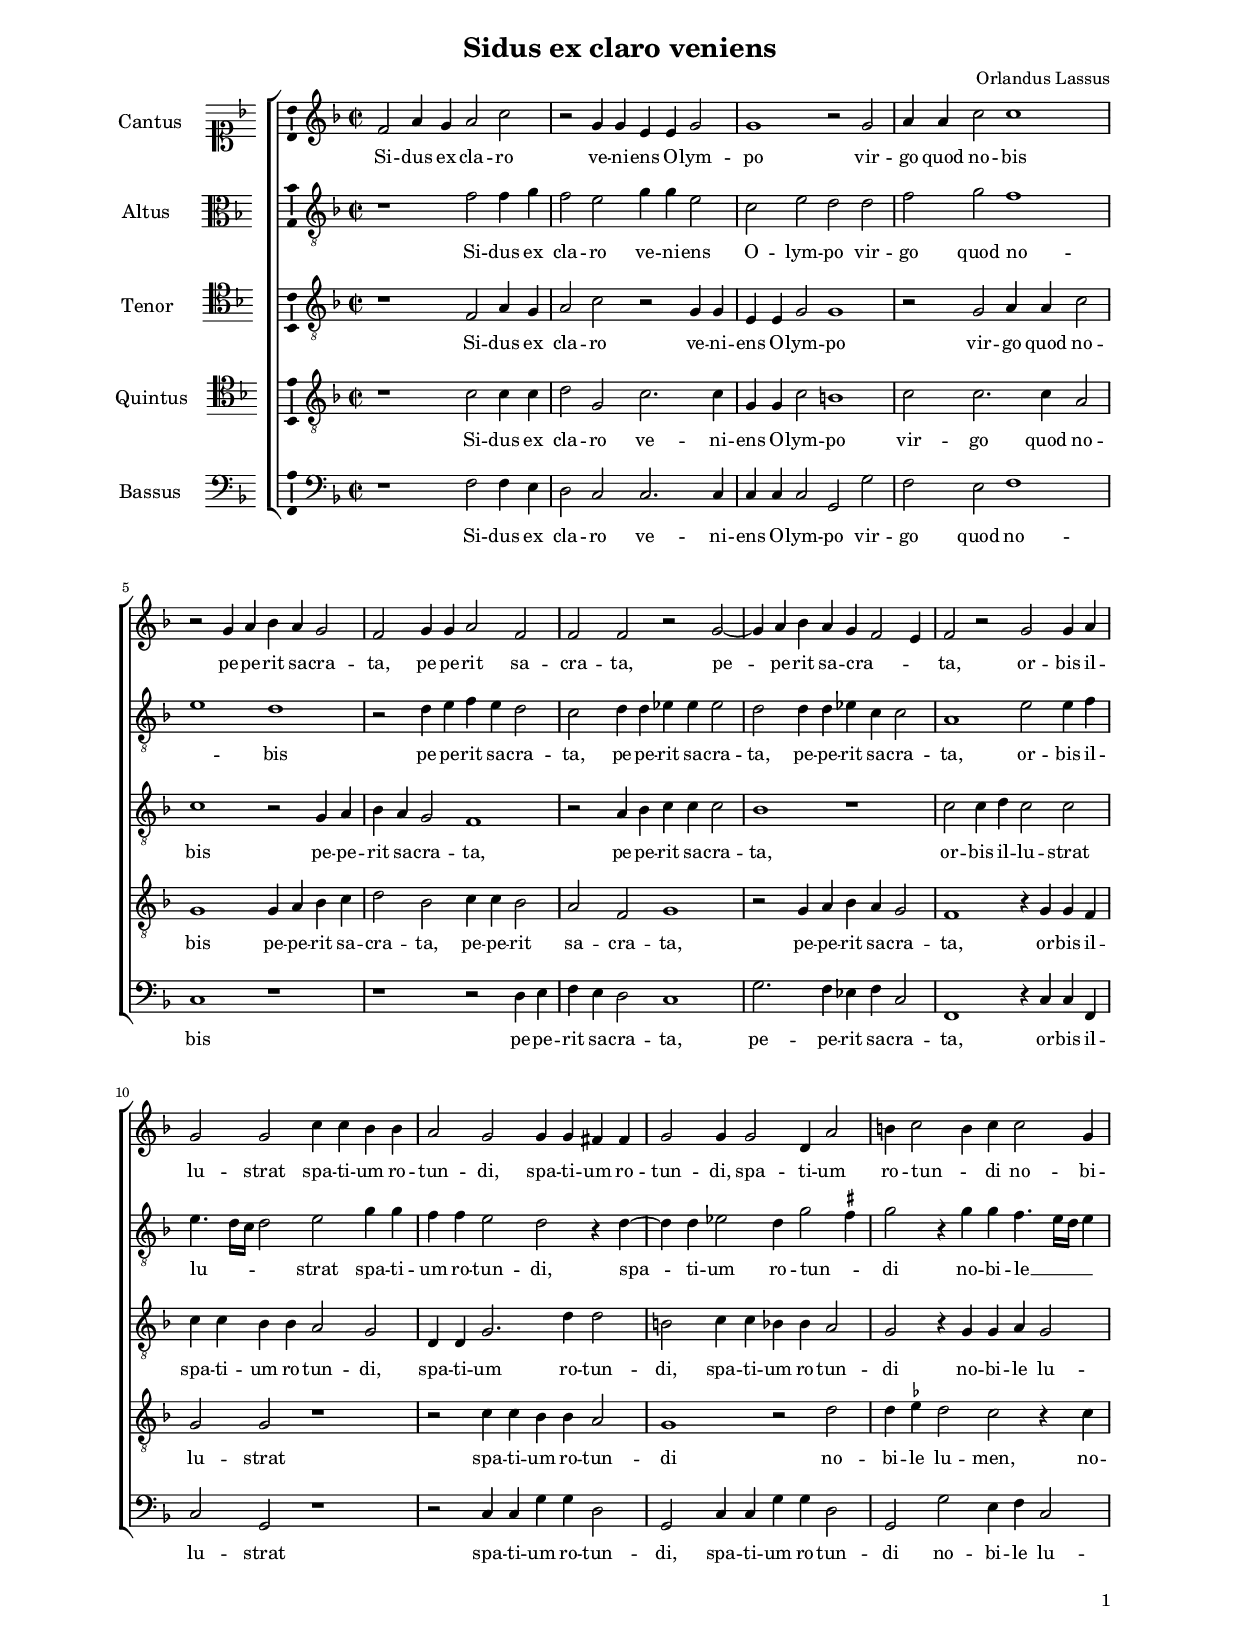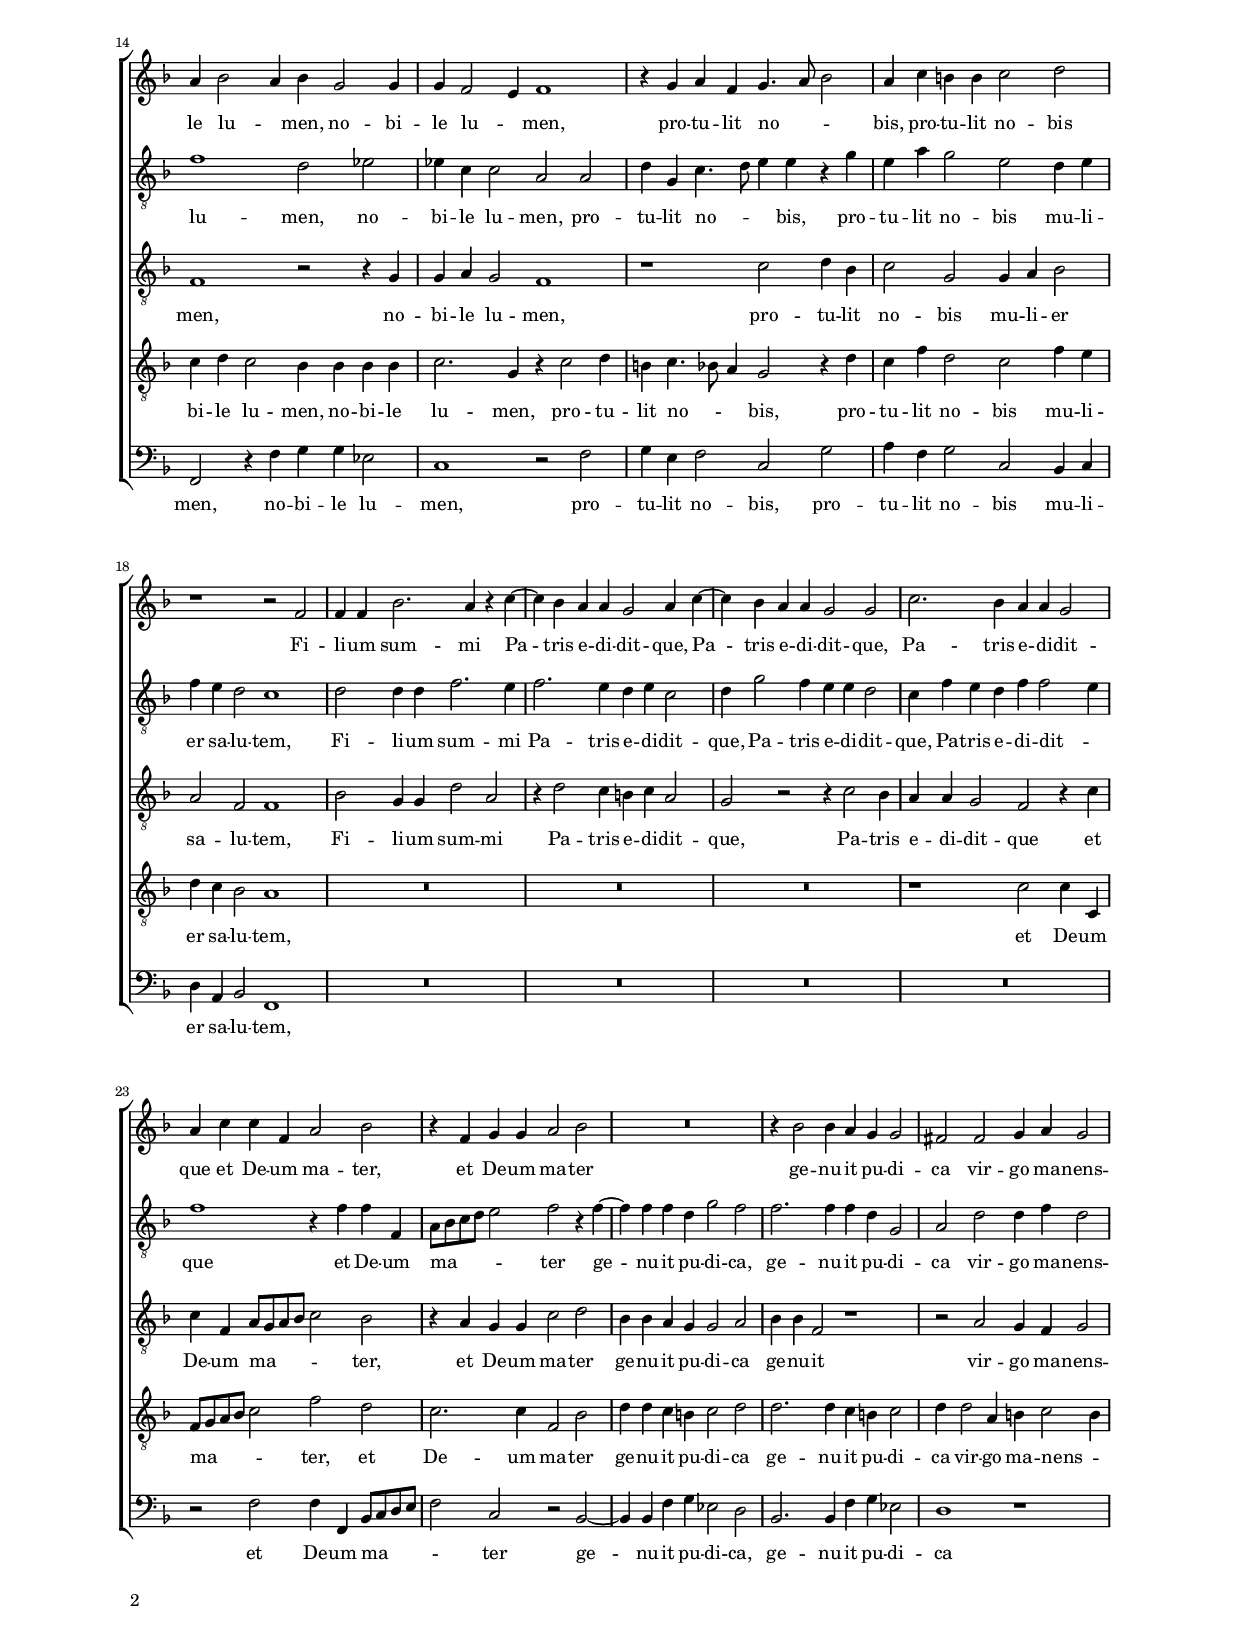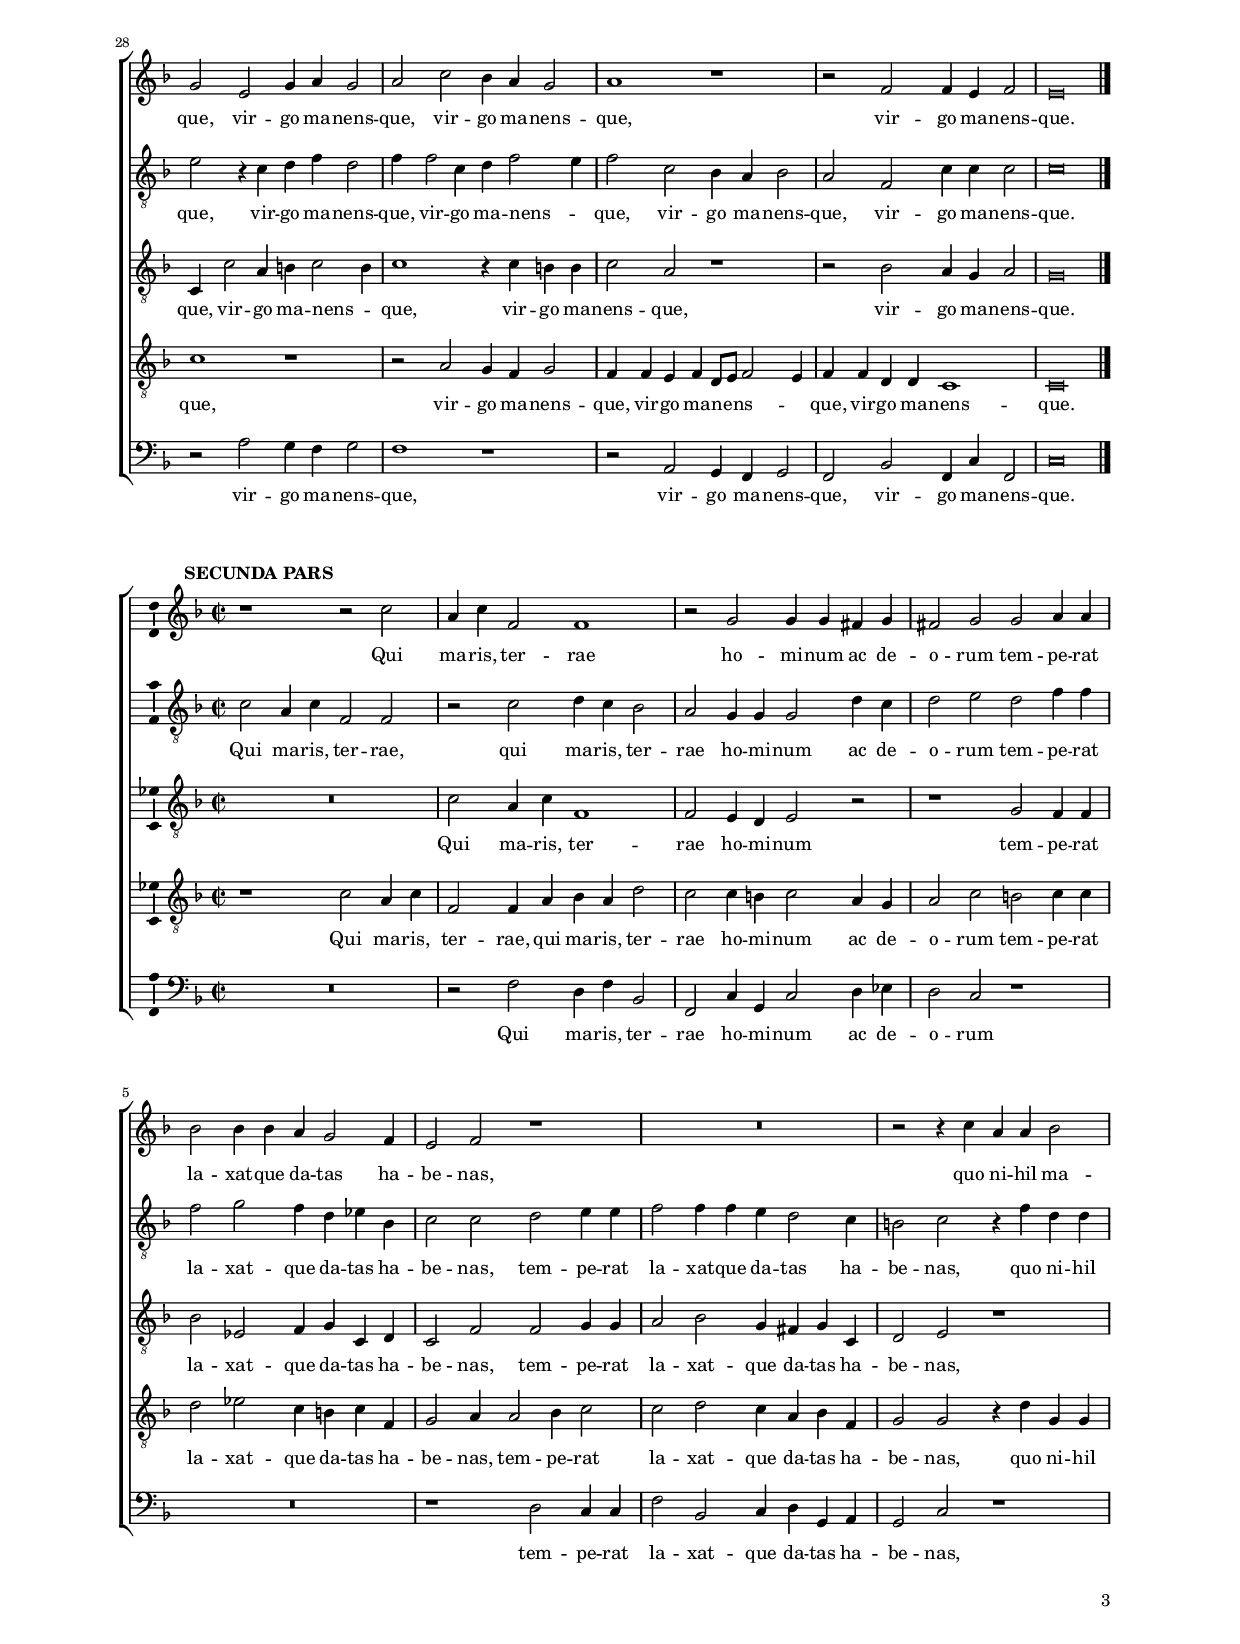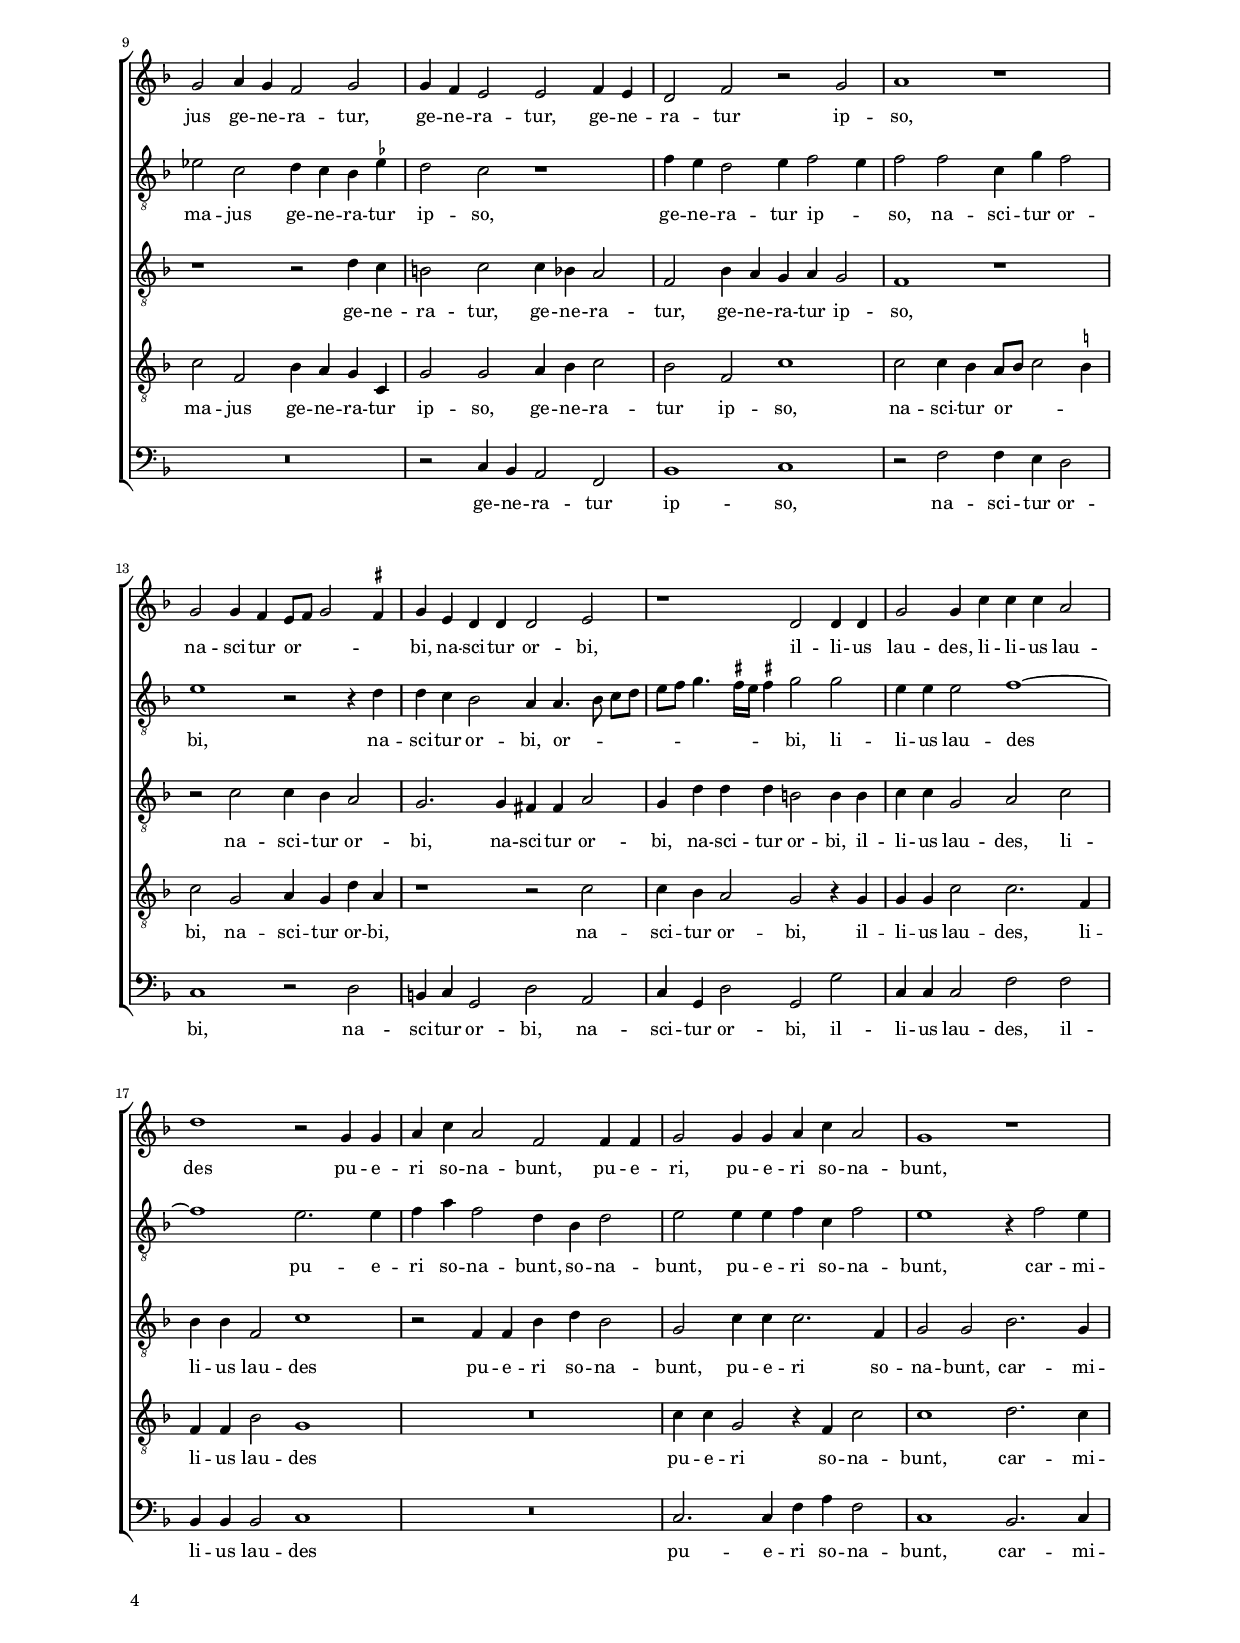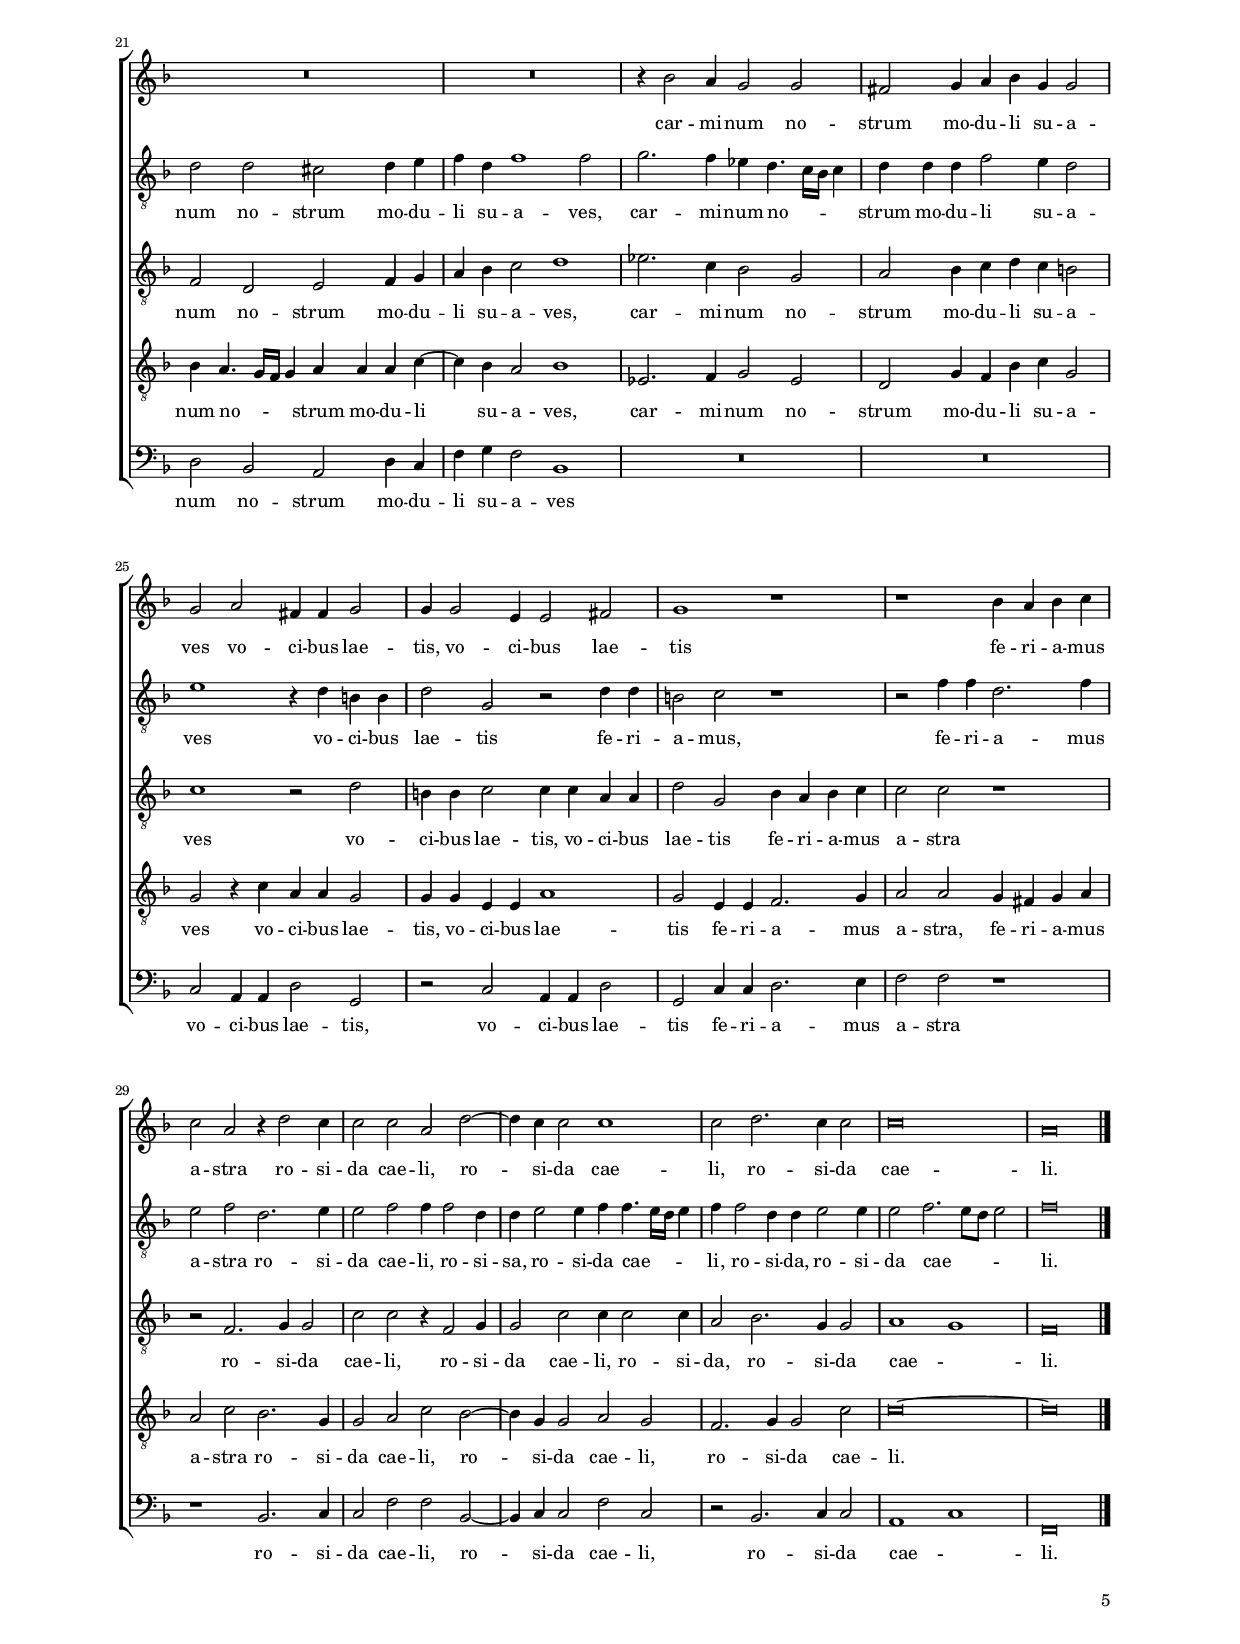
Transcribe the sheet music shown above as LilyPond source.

\header
{
  title="Sidus ex claro veniens"
  composer="Orlandus Lassus"
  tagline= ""
}

\version "2.24.0"
\include "deutsch.ly"
#(set-global-staff-size 15)
% #(set-default-paper-size "letter")
#(ly:set-option 'point-and-click #f)

	
	ficta = { \once \set suggestAccidentals = ##t }
	
	forget = #(define-music-function (music) (ly:music?) #{
		\accidentalStyle forget
		$music
		\accidentalStyle default
		#})
	

\paper
	{
	top-margin = 1.8 \cm
	bottom-margin = 1.2 \cm
	left-margin = 2.2 \cm
	right-margin = 2.2 \cm
	ragged-bottom = ##f
	ragged-last-bottom = ##f
	print-page-number = ##f
	score-system-spacing = #'((basic-distance . 17) (minimum-distance . 14) (padding . 6) (strechability . 150))
	system-system-spacing = #'((basic-distance . 17) (minimum-distance . 14) (padding . 6) (strechability . 150))
	oddFooterMarkup=\markup   \fill-line { "" \fromproperty #'page:page-number-string }
	evenFooterMarkup=\markup  \fill-line { \fromproperty #'page:page-number-string "" }
	last-bottom-spacing = #'((basic-distance . 11) (minimum-distance . 7) (padding . 4))
%	systems-per-page = 3
%	page-count = 6
%	min-systems-per-page = 3
	}

global = {
	\key f \major
	\time 2/2 \set Score.measureLength = #(ly:make-moment 2/1)
	\skip 1*2*32 \bar "|."
	}
	

incipitcantus = \markup { \score {
	{
	\set Staff.instrumentName = \markup { \fontsize #1 "Cantus" }
	\key f \major
	\clef soprano
	s4 \bar ""
	}
	\layout  {
	raggedright = ##t
	indent = 1.8 \cm
	line-width = 2.5 \cm
	\context { \Staff \remove Time_signature_engraver }
	\override Staff.Clef.Y-extent = #'(0 . 0)
	}} \hspace #1 }
      
      
incipitaltus = \markup { \score {
	{
	\set Staff.instrumentName = \markup { \fontsize #1 "Altus" }
	\key f \major
	\clef alto
	s4 \bar ""
	}
	\layout  {
	raggedright = ##t
	indent = 1.8 \cm
	line-width = 2.5 \cm
	\context { \Staff \remove Time_signature_engraver }
	\override Staff.Clef.Y-extent = #'(0 . 0)
	}} \hspace #1 }


incipittenor = \markup { \score {
	{
	\set Staff.instrumentName = \markup { \fontsize #1 "Tenor" }
	\key f \major
	\clef tenor
	s4 \bar ""
	}
	\layout  {
	raggedright = ##t
	indent = 1.8 \cm
	line-width = 2.5 \cm
	\context { \Staff \remove Time_signature_engraver }
	\override Staff.Clef.Y-extent = #'(0 . 0)
	}} \hspace #1 }
      
      
incipitquintus = \markup { \score {
	{
	\set Staff.instrumentName = \markup { \fontsize #1 "Quintus" }
	\key f \major
	\clef tenor
	s4 \bar ""
	}
	\layout  {
	raggedright = ##t
	indent = 1.8 \cm
	line-width = 2.5 \cm
	\context { \Staff \remove Time_signature_engraver }
	\override Staff.Clef.Y-extent = #'(0 . 0)
	}} \hspace #1 }
      
      
incipitbassus = \markup { \score {
	{
	\set Staff.instrumentName = \markup { \fontsize #1 "Bassus" }
	\key f \major
	\clef bass
	s4 \bar ""
	}
	\layout  {
	raggedright = ##t
	indent = 1.8 \cm
	line-width = 2.5 \cm
	\context { \Staff \remove Time_signature_engraver }
	\override Staff.Clef.Y-extent = #'(0 . 0)
	}} \hspace #1 }


cantus =  \relative c''
	{
	f,2 a4 g a2 c
	r2 g4 g e e g2
	g1 r2 g
	a4 a c2 c1
%5
	r2 g4 a b a g2 |
	f2 g4 g a2 f
	f2 f r g~
	g4 a b a g f2 e4
	f2 r g g4 a
%10
	g2 g c4 c b b |
	a2 g g4 g fis fis
	g2 g4 g2 d4 a'2
	h4 c2 h4 c c2 g4
	a4 b2 a4 b g2 g4
%15
	g4 f2 e4 f1 |
	r4 g a f g4. a8 b2
	a4 c h h c2 d
	r1 r2 f,
	f4 f b2. a4 r4 c~
%20
	c4 b a a g2 a4 c~ |
	c4 b a a g2 g
	c2. b4 a a g2
	a4 c c f, a2 b
	r4 f g g a2 b
%25
	R\breve |
	r4 b2 b4 a g g2
	fis2 fis g4 a g2
	g2 e g4 a g2
	a2 c b4 a g2
%30
	a1 r |
	r2 f f4 e f2
	e\breve |
	}


altus =  \relative c'
	{
	r1 f2 f4 g
	f2 e g4 g e2
	c2 e d d
	f2 g f1
%5
	e1 d |
	r2 d4 e f e d2
	c2 d4 d es es es2
	d2 d4 d es4 c c2
	a1 e'2 e4 f
%10
	e4. d16 c d2 e g4 g |
	f4 f e2 d r4 d~
	d4 d es2 d4 g2 \ficta fis4
	g2 r4 g g f4. e16 d e4
	f1 d2 es
%15
	es4 c c2 a a |
	d4 g, c4. d8 e4 e r g
	e4 a g2 e d4 e
	f4 e d2 c1
	d2 d4 d f2. e4
%20
	f2. e4 d e c2 |
	d4 g2 f4 e e d2
	c4 f e d f4 f2 e4
	f1 r4 f f f,
	a8 b c d e2 f r4 f~
%25
	f4 f f d g2 f |
	f2. f4 f d g,2
	a2 d d4 f d2
	e2 r4 c d f d2
	f4 f2 c4 d f2 e4
%30
	f2 c b4 a b2 |
	a2 f c'4 c c2
	c\breve |
	}


tenor =  \relative c'
	{
	r1 f,2 a4 g
	a2 c r g4 g
	e4 e g2 g1
	r2 g a4 a c2
%5
	c1 r2 g4 a |
	b4 a g2 f1
	r2 a4 b c c c2
	b1 r
	c2 c4 d c2 c
%10
	c4 c b b a2 g |
	d4 d g2. d'4 d2
	h2 c4 c b b a2
	g2 r4 g g a g2
	f1 r2 r4 g
%15
	g4 a g2 f1 |
	r1 c'2 d4 b
	c2 g g4 a b2
	a2 f f1
	b2 g4 g d'2 a
%20
	r4 d2 c4 h c a2 |
	g2 r r4 c2 b4
	a4 a g2 f r4 c'
	c4 f, a8 g a b c2 b
	r4 a g g c2 d
%25
	b4 b a g g2 a |
	b4 b f2 r1
	r2 a g4 f g2
	c,4 c'2 a4 h4 c2 h4
	c1 r4 c h h
%30
	c2 a r1 |
	r2 b a4 g a2
	g\breve |
	}


quintus  =  \relative c'
	{
	r1 c2 c4 c
	d2 g, c2. c4
	g4 g c2 h1
	c2 c2. c4 a2
%5
	g1 g4 a b c |
	d2 b c4 c b2
	a2 f g1
	r2 g4 a b a g2
	f1 r4 g g f
%10
	g2 g r1 |
	r2 c4 c b b a2
	g1 r2 d'
	d4 \ficta es4 d2 c r4 c
	c4 d c2 b4 b b b
%15
	c2. g4 r4 c2 d4 |
	h4 c4. b8 a4 g2 r4 d'
	c4 f d2 c f4 e
	d4 c b2 a1
	R\breve
%20
	R\breve |
	R\breve
	r1 c2 c4 c,
	f8 g a b c2 f d
	c2. c4 f,2 b
%25
	d4 d c h c2 d |
	d2. d4 c h c2
	d4 d2 a4 h c2 h4
	c1 r
	r2 a g4 f g2
%30
	f4 f e f d8 e f2 e4 |
	f4 f d d c1
	c\breve |
	}


bassus  =  \relative c
	{
	r1 f2 f4 e
	d2 c c2. c4
	c4 c c2 g g'
	f2 e f1
%5
	c1 r |
	r1 r2 d4 e
	f4 e d2 c1
	g'2. f4 es f c2
	f,1 r4 c' c f,
%10
	c'2 g r1 |
	r2 c4 c g' g d2
	g,2 c4 c g' g d2
	g,2 g' e4 f c2
	f,2 r4 f' g g es2
%15
	c1 r2 f |
	g4 e f2 c g'
	a4 f g2 c, b4 c
	d4 a b2 f1
	R\breve
%20
	R\breve |
	R\breve
	R\breve
	r2 f' f4 f, b8 c d e
	f2 c r b~
%25
	b4 b f' g es2 d |
	b2. b4 f' g es2
	d1 r
	r2 a' g4 f g2
	f1 r
%30
	r2 a, g4 f g2 |
	f2 b f4 c' f,2
	c'\breve |
	}


lyricscantus = \lyricmode {
	Si -- dus ex cla -- ro ve -- ni -- ens O -- lym -- po
	vir -- go quod no -- bis pe -- pe -- rit sa -- cra -- ta,
	pe -- pe -- rit sa -- cra -- ta,
	pe -- pe -- rit sa -- cra -- _ _ ta,
	or -- bis il -- lu -- strat spa -- ti -- um ro -- tun -- di,
	spa -- ti -- um ro -- tun -- di,
	spa -- ti -- um ro -- tun -- _ di
	no -- bi -- le lu -- _ men,
	no -- bi -- le lu -- _ men,
	pro -- tu -- lit no -- _ _ bis,
	pro -- tu -- lit no -- bis
	Fi -- li -- um sum -- mi Pa -- tris e -- di -- dit -- que,
	Pa -- tris e -- di -- dit -- que,
	Pa -- tris e -- di -- dit -- que
	et De -- um ma -- ter,
	et De -- um ma -- ter ge -- nu -- it pu -- di -- ca
	vir -- go ma -- nens -- que,
	vir -- go ma -- nens -- que,
	vir -- go ma -- nens -- que,
	vir -- go ma -- nens -- que.
	}


lyricsaltus = \lyricmode {
	Si -- dus ex cla -- ro ve -- ni -- ens O -- lym -- po
	vir -- go quod no -- _ bis pe -- pe -- rit sa -- cra -- ta,
	pe -- pe -- rit sa -- cra -- ta,
	pe -- pe -- rit sa -- cra -- ta,
	or -- bis il -- lu -- _ _ _ strat spa -- ti -- um ro -- tun -- di,
	spa -- ti -- um ro -- tun -- _ di
	no -- bi -- le __ _ _ _ lu -- men,
	no -- bi -- le lu -- men,
	pro -- tu -- lit no -- _ _ bis,
	pro -- tu -- lit no -- bis mu -- li -- er sa -- lu -- tem,
	Fi -- li -- um sum -- mi Pa -- tris e -- di -- dit -- que,
	Pa -- tris e -- di -- dit -- que,
	Pa -- tris e -- di -- dit -- _ que
	et De -- um ma -- _ _ _ _ ter ge -- nu -- it pu -- di -- ca,
	ge -- nu -- it pu -- di -- ca
	vir -- go ma -- nens -- que,
	vir -- go ma -- nens -- que,
	vir -- go ma -- nens -- _ que,
	vir -- go ma -- nens -- que,
	vir -- go ma -- nens -- que.
	}


lyricstenor = \lyricmode {
	Si -- dus ex cla -- ro ve -- ni -- ens O -- lym -- po
	vir -- go quod no -- bis pe -- pe -- rit sa -- cra -- ta,
	pe -- pe -- rit sa -- cra -- ta,
	or -- bis il -- lu -- strat spa -- ti -- um ro -- tun -- di,
	spa -- ti -- um ro -- tun -- di,
	spa -- ti -- um ro -- tun -- di
	no -- bi -- le lu -- men,
	no -- bi -- le lu -- men,
	pro -- tu -- lit no -- bis mu -- li -- er sa -- lu -- tem,
	Fi -- li -- um sum -- mi Pa -- tris e -- di -- dit -- que,
	Pa -- tris e -- di -- dit -- que
	et De -- um ma -- _ _ _ _ ter,
	et De -- um ma -- ter ge -- nu -- it pu -- di -- ca
	ge -- nu -- it
	vir -- go ma -- nens -- que,
	vir -- go ma -- nens -- _ que,
	vir -- go ma -- nens -- que,
	vir -- go ma -- nens -- que.
	}


lyricsquintus = \lyricmode {
	Si -- dus ex cla -- ro ve -- ni -- ens O -- lym -- po
	vir -- go quod no -- bis pe -- pe -- rit sa -- cra -- ta,
	pe -- pe -- rit sa -- cra -- ta,
	pe -- pe -- rit sa -- cra -- ta,
	or -- bis il -- lu -- strat spa -- ti -- um ro -- tun -- di
	no -- bi -- le lu -- men,
	no -- bi -- le lu -- men,
	no -- bi -- le lu -- men,
	pro -- tu -- lit no -- _ _ bis,
	pro -- tu -- lit no -- bis mu -- li -- er sa -- lu -- tem,
	et De -- um ma -- _ _ _ _ ter,
	et De -- um ma -- ter ge -- nu -- it pu -- di -- ca
	ge -- nu -- it pu -- di -- ca
	vir -- go ma -- nens -- _ que,
	vir -- go ma -- nens -- que,
	vir -- go ma -- nens -- _ _ _ que,
	vir -- go ma -- nens -- que.
	}


lyricsbassus = \lyricmode {
	Si -- dus ex cla -- ro ve -- ni -- ens O -- lym -- po
	vir -- go quod no -- bis pe -- pe -- rit sa -- cra -- ta,
	pe -- pe -- rit sa -- cra -- ta,
	or -- bis il -- lu -- strat spa -- ti -- um ro -- tun -- di,
	spa -- ti -- um ro -- tun -- di
	no -- bi -- le lu -- men,
	no -- bi -- le lu -- men,
	pro -- tu -- lit no -- bis,
	pro -- tu -- lit no -- bis mu -- li -- er sa -- lu -- tem,
	et De -- um ma -- _ _ _ _ ter ge -- nu -- it pu -- di -- ca,
	ge -- nu -- it pu -- di -- ca
	vir -- go ma -- nens -- que,
	vir -- go ma -- nens -- que,
	vir -- go ma -- nens -- que.
	}


\score
{  
	\transpose c c {
	\new ChoirStaff \with { \override StaffGrouper.staff-staff-spacing.basic-distance = #12 }
	<<

	\new Staff << \global
	\new Voice="v1" {
		\set Staff.instrumentName=\incipitcantus
		\set Staff.midiInstrument = "reed organ"
		\clef violin
		\cantus }
	\new Lyrics \lyricsto "v1" {\lyricscantus }
	>>


	\new Staff << \global
	\new Voice="v2" {
		\set Staff.instrumentName=\incipitaltus
		\set Staff.midiInstrument = "reed organ"
		\clef "G_8" % violin
		\altus}
	\new Lyrics \lyricsto "v2" {\lyricsaltus }
	>>


	\new Staff << \global
	\new Voice="v3" {
		\set Staff.instrumentName=\incipittenor
		\set Staff.midiInstrument = "reed organ"
		\clef "G_8"
		\tenor }
	\new Lyrics \lyricsto "v3" {\lyricstenor }
	>>


	\new Staff << \global
	\new Voice="v5" {
		\set Staff.instrumentName=\incipitquintus
		\set Staff.midiInstrument = "reed organ"
		\clef "G_8"
		\quintus}
	\new Lyrics \lyricsto "v5" {\lyricsquintus }
	>>


	\new Staff << \global
	\new Voice="v4" {
		\set Staff.instrumentName=\incipitbassus
		\set Staff.midiInstrument = "reed organ"
		\clef bass
		\bassus }
	\new Lyrics \lyricsto "v4" {\lyricsbassus}
	>>

	>>
	} % transpose

	\layout
	{
	indent = 2.5 \cm
	\context { \Staff \override TimeSignature.break-visibility = #end-of-line-invisible }
	\context { \Lyrics \override VerticalAxisGroup.nonstaff-relatedstaff-spacing.padding = #1.4 }
%	\context { \Lyrics \override LyricText.font-size = #1 }
	\context { \Staff \consists Ambitus_engraver }
	\context { \Score \override BarNumber.padding = #2 }
	\context { \Voice \override NoteHead.style = #'baroque }
	}


\midi
	{
    	\tempo 2 = 85
	}

}

%%%%%%%%%%%%%%%%%%%%  SECUNDA PARS %%%%%%%%%%%%%%%%%%%%


global = {
	\key f \major
	\time 2/2 \set Score.measureLength = #(ly:make-moment 2/1)
	\skip 1*2*34 \bar "|."
	}


cantus =  \relative c''
	{
	r1 r2 c
	a4 c f,2 f1
	r2 g g4 g fis g
	fis2 g g a4 a
%5
	b2 b4 b a4 g2 f4 |
	e2 f r1
	R\breve
	r2 r4 c' a a b2
	g2 a4 g f2 g
%10
	g4 f e2 e f4 e |
	d2 f r g
	a1 r
	g2 g4 f e8 f g2 \ficta fis4
	g4 e d d d2 e
%15
	r1 d2 d4 d |
	g2 g4 c c c a2
	d1 r2 g,4 g
	a4 c a2 f f4 f
	g2 g4 g a c a2
%20
	g1 r |
	R\breve
	R\breve
	r4 b2 a4 g2 g
	fis2 g4 a b4 g g2
%25
	g2 a fis4 fis g2
	g4 g2 e4 e2 fis
	g1 r
	r1 b4 a b c
	c2 a r4 d2 c4
%30
	c2 c a d~ |
	d4 c c2 c1
	c2 d2. c4 c2
	c\breve
	a\breve |
	}


altus =  \relative c'
	{
	c2 a4 c f,2 f
	r2 c' d4 c b2
	a2 g4 g g2 d'4 c
	d2 e d f4 f
%5
	f2 g f4 d es b |
	c2 c d e4 e
	f2 f4 f e4 d2 c4
	h2 c r4 f d d
	es2 c d4 c b \ficta es!
%10
	d2 c r1 |
	f4 e d2 e4 f2 e4
	f2 f c4 g' f2
	e1 r2 r4 d
	d4 c b2 a4 a4. b8 c[ d]
%15
	e8 f g4. \ficta fis16 e \ficta fis!4 g2 g |
	e4 e e2 f1~
	f1 e2. e4
	f4 a f2 d4 b d2
	e2 e4 e f c f2
%20
	e1 r4 f2 e4 |
	d2 d cis d4 e
	f4 d f1 f2
	g2. f4 es d4. c16 b c4
	d4 d d f2 e4 d2
%25
	e1 r4 d h h |
	d2 g, r d'4 d
	h2 c r1
	r2 f4 f d2. f4
	e2 f d2. e4
%30
	e2 f f4 f2 d4 |
	d4 e2 e4 f4 f4. e16 d e4
	f4 f2 d4 d e2 e4
	e2 f2. e8 d e2
	f\breve |
	}


tenor =  \relative c'
	{
	R\breve
	c2 a4 c f,1
	f2 e4 d e2 r
	r1 g2 f4 f
%5
	b2 es, f4 g c, d |
	c2 f f g4 g
	a2 b g4 fis g c,
	d2 e r1
	r1 r2 d'4 c
%10
	h2 c c4 b a2 |
	f2 b4 a g a g2
	f1 r
	r2 c' c4 b a2
	g2. g4 fis fis a2
%15
	g4 d' d d h2 h4 h |
	c4 c g2 a c
	b4 b f2 c'1
	r2 f,4 f b4 d b2
	g2 c4 c c2. f,4
%20
	g2 g b2. g4 |
	f2 d e f4 g
	a4 b c2 d1
	es2. c4 b2 g
	a2 b4 c d c h2
%25
	c1 r2 d |
	h4 h c2 c4 c a a
	d2 g, b4 a b c
	c2 c r1
	r2 f,2. g4 g2
%30
	c2 c r4 f,2 g4 |
	g2 c c4 c2 c4
	a2 b2. g4 g2
	a1 g
	f\breve |
	}


quintus  =  \relative c'
	{
	r1 c2 a4 c
	f,2 f4 a b a d2
	c2 c4 h c2 a4 g
	a2 c h c4 c
%5
	d2 es c4 h c f, |
	g2 a4 a2 b4 c2
	c2 d c4 a b f
	g2 g r4 d' g, g
	c2 f, b4 a g c,
%10
	g'2 g a4 b c2 |
	b2 f c'1
	c2 c4 b a8 b c2 \ficta h4
	c2 g a4 g d' a
	r1 r2 c
%15
	c4 b a2 g r4 g |
	g4 g c2 c2. f,4
	f4 f b2 g1
	R\breve
	c4 c g2 r4 f c'2
%20
	c1 d2. c4 |
	b4 a4. g16 f g4 a a a c~ |
	c4 b a2 b1
	es,2. f4 g2 es
	d2 g4 f b c g2
%25
	g2 r4 c a a g2 |
	g4 g e e a1
	g2 e4 e f2. g4
	a2 a g4 fis g a
	a2 c b2. g4
%30
	g2 a c b~ |
	b4 g g2 a g
	f2. g4 g2 c
	c\breve~
	c\breve |
	}


bassus  =  \relative c
	{
	R\breve
	r2 f d4 f b,2
	f2 c'4 g c2 d4 es
	d2 c r1
%5
	R\breve |
	r1 d2 c4 c
	f2 b, c4 d g, a
	g2 c r1
	R\breve
%10
	r2 c4 b a2 f |
	b1 c
	r2 f f4 e d2
	c1 r2 d
	h4 c g2 d' a
%15
	c4 g d'2 g, g' |
	c,4 c c2 f f
	b,4 b b2 c1
	R\breve
	c2. c4 f a f2
%20
	c1 b2. c4 |
	d2 b a d4 c
	f4 g f2 b,1
	R\breve
	R\breve
%25
	c2 a4 a d2 g, |
	r2 c a4 a d2
	g,2 c4 c d2. e4
	f2 f r1
	r1 b,2. c4
%30
	c2 f f b,~ |
	b4 c c2 f c
	r2 b2. c4 c2
	a1 c
	f,\breve |
	}


lyricscantus = \lyricmode {
	Qui ma -- ris, ter -- rae ho -- mi -- num ac de -- o -- rum
	tem -- pe -- rat la -- xat -- que da -- tas ha -- be -- nas,
	quo ni -- hil ma -- jus
	ge -- ne -- ra -- tur,
	ge -- ne -- ra -- tur,
	ge -- ne -- ra -- tur ip -- so,
	na -- sci -- tur or -- _ _ _ bi,
	na -- sci -- tur or -- bi,
	il -- li -- us lau -- des,
	li -- li -- us lau -- des
	pu -- e -- ri so -- na -- bunt,
	pu -- e -- ri,
	pu -- e -- ri so -- na -- bunt,
	car -- mi -- num no -- strum mo -- du -- li su -- a -- ves
	vo -- ci -- bus lae -- tis,
	vo -- ci -- bus lae -- tis
	fe -- ri -- a -- mus a -- stra
	ro -- si -- da cae -- li,
	ro -- si -- da cae -- li,
	ro -- si -- da cae -- li.
	}


lyricsaltus = \lyricmode {
	Qui ma -- ris, ter -- rae,
	qui ma -- ris, ter -- rae ho -- mi -- num ac de -- o -- rum
	tem -- pe -- rat la -- xat -- que da -- tas ha -- be -- nas,
	tem -- pe -- rat la -- xat -- que da -- tas ha -- be -- nas,
	quo ni -- hil ma -- jus
	ge -- ne -- ra -- tur ip -- so,
	ge -- ne -- ra -- tur ip -- _ so,
	na -- sci -- tur or -- bi,
	na -- sci -- tur or -- bi,
	or -- _ _ _ _ _ _ _ _ _ bi,
	li -- li -- us lau -- des
	pu -- e -- ri so -- na -- bunt,
	so -- na -- bunt,
	pu -- e -- ri so -- na -- bunt,
	car -- mi -- num no -- strum mo -- du -- li su -- a -- ves,
	car -- mi -- num no -- _ _ _ strum mo -- du -- li su -- a -- ves
	vo -- ci -- bus lae -- tis
	fe -- ri -- a -- mus,
	fe -- ri -- a -- mus a -- stra
	ro -- si -- da cae -- li,
	ro -- si -- sa,
	ro -- si -- da cae -- _ _ _ li,
	ro -- si -- da,
	ro -- si -- da cae -- _ _ _ li.
	}


lyricstenor = \lyricmode {
	Qui ma -- ris, ter -- rae ho -- mi -- num
	tem -- pe -- rat la -- xat -- que da -- tas ha -- be -- nas,
	tem -- pe -- rat la -- xat -- que da -- tas ha -- be -- nas,
	ge -- ne -- ra -- tur,
	ge -- ne -- ra -- tur,
	ge -- ne -- ra -- tur ip -- so,
	na -- sci -- tur or -- bi,
	na -- sci -- tur or -- bi,
	na -- sci -- tur or -- bi,
	il -- li -- us lau -- des,
	li -- li -- us lau -- des
	pu -- e -- ri so -- na -- bunt,
	pu -- e -- ri so -- na -- bunt,
	car -- mi -- num no -- strum mo -- du -- li su -- a -- ves,
	car -- mi -- num no -- strum mo -- du -- li su -- a -- ves
	vo -- ci -- bus lae -- tis,
	vo -- ci -- bus lae -- tis
	fe -- ri -- a -- mus a -- stra
	ro -- si -- da cae -- li,
	ro -- si -- da cae -- li,
	ro -- si -- da,
	ro -- si -- da cae -- _ li.
	}


lyricsquintus = \lyricmode {
	Qui ma -- ris, ter -- rae,
	qui ma -- ris, ter -- rae ho -- mi -- num ac de -- o -- rum
	tem -- pe -- rat la -- xat -- que da -- tas ha -- be -- nas,
	tem -- pe -- rat la -- xat -- que da -- tas ha -- be -- nas,
	quo ni -- hil ma -- jus
	ge -- ne -- ra -- tur ip -- so,
	ge -- ne -- ra -- tur ip -- so,
	na -- sci -- tur or -- _ _ _ bi,
	na -- sci -- tur or -- bi,
	na -- sci -- tur or -- bi,
	il -- li -- us lau -- des,
	li -- li -- us lau -- des
	pu -- e -- ri so -- na -- bunt,
	car -- mi -- num no -- _ _ _ strum mo -- du -- li su -- a -- ves,
	car -- mi -- num no -- strum mo -- du -- li su -- a -- ves
	vo -- ci -- bus lae -- tis,
	vo -- ci -- bus lae -- tis
	fe -- ri -- a -- mus a -- stra,
	fe -- ri -- a -- mus a -- stra
	ro -- si -- da cae -- li,
	ro -- si -- da cae -- li,
	ro -- si -- da cae -- li.
	}


lyricsbassus = \lyricmode {
	Qui ma -- ris, ter -- rae ho -- mi -- num ac de -- o -- rum
	tem -- pe -- rat la -- xat -- que da -- tas ha -- be -- nas,
	ge -- ne -- ra -- tur ip -- so,
	na -- sci -- tur or -- bi,
	na -- sci -- tur or -- bi,
	na -- sci -- tur or -- bi,
	il -- li -- us lau -- des,
	il -- li -- us lau -- des
	pu -- e -- ri so -- na -- bunt,
	car -- mi -- num no -- strum mo -- du -- li su -- a -- ves
	vo -- ci -- bus lae -- tis,
	vo -- ci -- bus lae -- tis
	fe -- ri -- a -- mus a -- stra
	ro -- si -- da cae -- li,
	ro -- si -- da cae -- li,
	ro -- si -- da cae -- _ li.
	}


\score
	{  
	\transpose c c {
	\new ChoirStaff \with { \override StaffGrouper.staff-staff-spacing.basic-distance = #12 }
	<<

	\new Staff <<\global
	\new Voice="v1" {
	  %\set Staff.instrumentName=Cantus
		\set Staff.midiInstrument = "reed organ"
		\clef violin
		\cantus }
	\new Lyrics \lyricsto "v1" {\lyricscantus }
	>>


	\new Staff << \global
	\new Voice="v2" {
	  %\set Staff.instrumentName=Altus
		\set Staff.midiInstrument = "reed organ"
		\clef "G_8" % violin 
		\altus}
	\new Lyrics \lyricsto "v2" {\lyricsaltus }
	>>


	\new Staff <<\global
	\new Voice="v3" {
	  %\set Staff.instrumentName=Tenor
		\set Staff.midiInstrument = "reed organ"
		\clef "G_8"
		\tenor }
	\new Lyrics \lyricsto "v3" {\lyricstenor }
	>>


	\new Staff << \global
	\new Voice="v5" {
	  %\set Staff.instrumentName=Quintus
		\set Staff.midiInstrument = "reed organ"
		\clef "G_8"
		\quintus}
	\new Lyrics \lyricsto "v5" {\lyricsquintus }
	>>


	\new Staff <<\global
	\new Voice="v4" {
	  %\set Staff.instrumentName=Bassus
		\set Staff.midiInstrument = "reed organ"
		\clef bass
		\bassus }
	\new Lyrics \lyricsto "v4" {\lyricsbassus}
	>>
	
	>>
	} % transpose

	\layout
	{
	indent = 0 \cm
	\context { \Staff \override TimeSignature.break-visibility = #end-of-line-invisible }
	\context { \Lyrics \override VerticalAxisGroup.nonstaff-relatedstaff-spacing.padding = #1.4 }
%	\context { \Lyrics \override LyricText.font-size = #1 }
	\context { \Staff \consists Ambitus_engraver }
	\context { \Score \override BarNumber.padding = #2 }
	\context { \Voice \override NoteHead.style = #'baroque }
	}

	\header { piece = \markup { \raise #2 \hspace # 7 \bold "SECUNDA PARS"} }

\midi
	{
	\tempo 2 = 85
	}
	
}

% EOF
